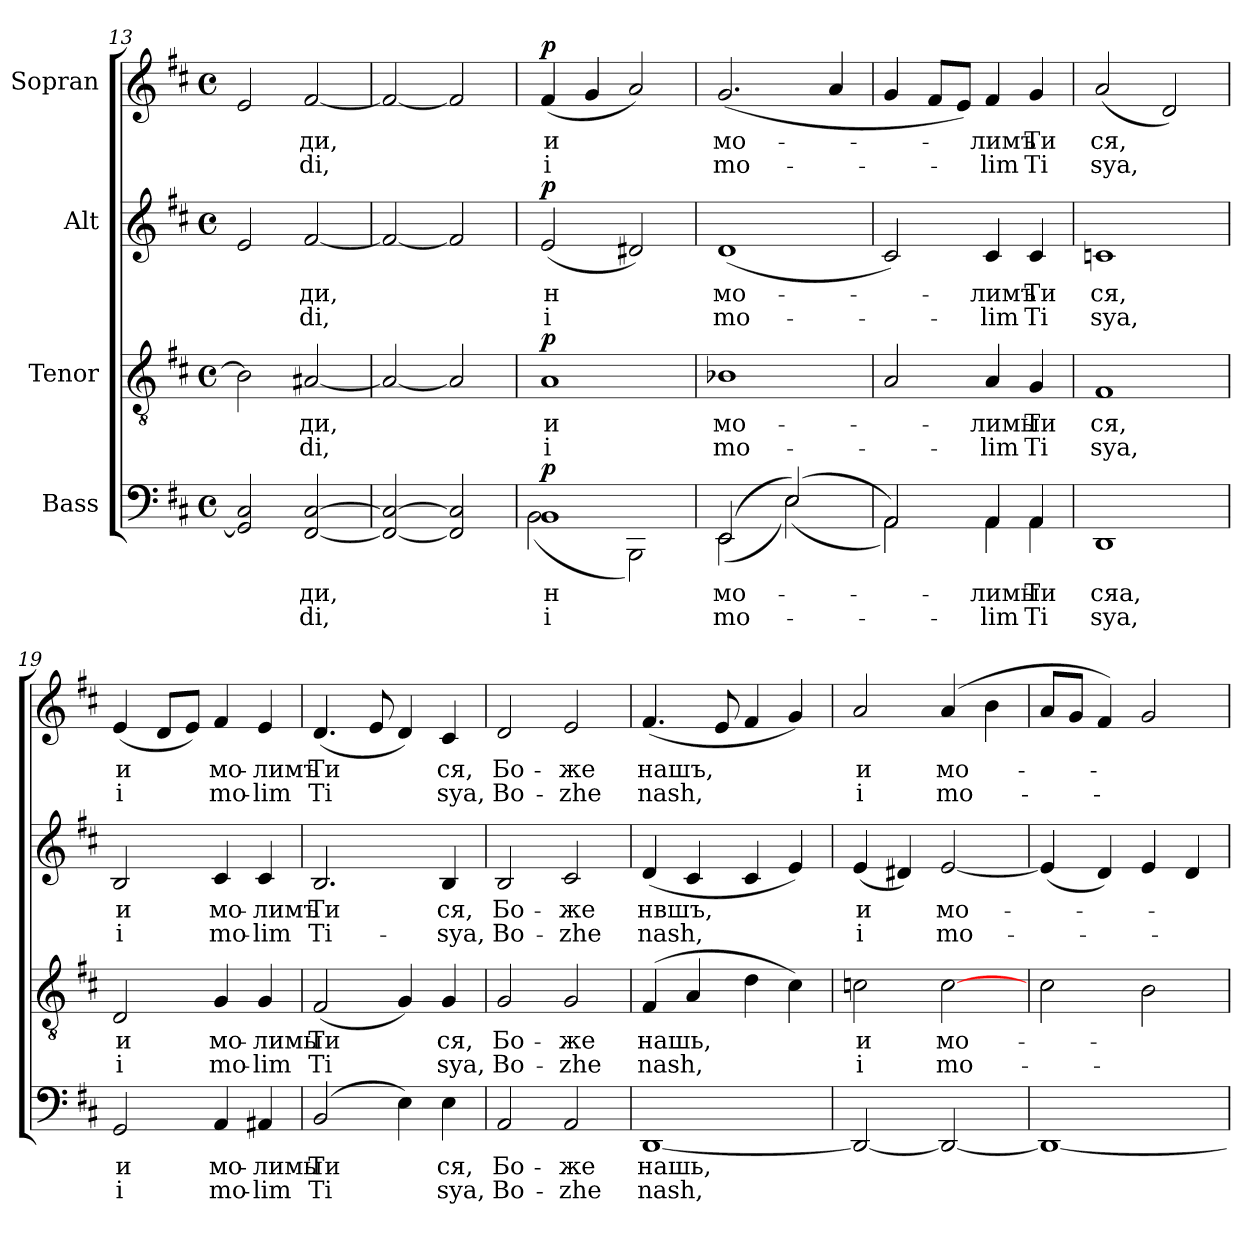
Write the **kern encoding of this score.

**kern	**text	**text	**dynam	**kern	**text	**text	**dynam	**kern	**text	**text	**dynam	**kern	**text	**text	**dynam
*part4	*part4	*part4	*part4	*part3	*part3	*part3	*part3	*part2	*part2	*part2	*part2	*part1	*part1	*part1	*part1
*staff4	*staff4	*staff4	*staff4	*staff3	*staff3	*staff3	*staff3	*staff2	*staff2	*staff2	*staff2	*staff1	*staff1	*staff1	*staff1
*I"Bass	*	*	*	*I"Tenor	*	*	*	*I"Alt	*	*	*	*I"Sopran	*	*	*
*clefF4	*	*	*	*clefGv2	*	*	*	*clefG2	*	*	*	*clefG2	*	*	*
*k[f#c#]	*	*	*	*k[f#c#]	*	*	*	*k[f#c#]	*	*	*	*k[f#c#]	*	*	*
*D:	*	*	*	*D:	*	*	*	*D:	*	*	*	*D:	*	*	*
*M4/4	*	*	*	*M4/4	*	*	*	*M4/4	*	*	*	*M4/4	*	*	*
*met(c)	*	*	*	*met(c)	*	*	*	*met(c)	*	*	*	*met(c)	*	*	*
=13	=13	=13	=13	=13	=13	=13	=13	=13	=13	=13	=13	=13	=13	=13	=13
2GG/] 2C#/	.	.	.	2B\]	.	.	.	2e/	.	.	.	2e/	.	.	.
!	!LO:LY:b	!LO:LY:b	!	!	!LO:LY:b	!LO:LY:b	!	!	!LO:LY:b	!LO:LY:b	!	!	!LO:LY:b	!LO:LY:b	!
[2FF#/ [2C#/	-ди,	-di,	.	[2A#X/	-ди,	-di,	.	[2f#/	-ди,	-di,	.	[2f#/	-ди,	-di,	.
!!LO:LB:g=z
=14	=14	=14	=14	=14	=14	=14	=14	=14	=14	=14	=14	=14	=14	=14	=14
2FF#/_ 2C#/_	.	.	.	2A#/_	.	.	.	2f#/_	.	.	.	2f#/_	.	.	.
2FF#/] 2C#/]	.	.	.	2A#/]	.	.	.	2f#/]	.	.	.	2f#/]	.	.	.
=15	=15	=15	=15	=15	=15	=15	=15	=15	=15	=15	=15	=15	=15	=15	=15
!	!LO:LY:b	!LO:LY:b	!LO:DY:a	!	!LO:LY:b	!LO:LY:b	!LO:DY:a	!	!LO:LY:b	!LO:LY:b	!LO:DY:a	!	!LO:LY:b	!LO:LY:b	!LO:DY:a
*^	*	*	*	*	*	*	*	*	*	*	*	*	*	*	*
1BB	(<2BB\	н	i	p	1A	и	i	p	(<2e/	н	i	p	(<4f#/	и	i	p
.	.	.	.	.	.	.	.	.	.	.	.	.	4g/	.	.	.
.	2BBB\)	.	.	.	.	.	.	.	2d#X/)	.	.	.	2a/)	.	.	.
=16	=16	=16	=16	=16	=16	=16	=16	=16	=16	=16	=16	=16	=16	=16	=16	=16
!	!	!LO:LY:b	!LO:LY:b	!	!	!LO:LY:b	!LO:LY:b	!	!	!LO:LY:b	!LO:LY:b	!	!	!LO:LY:b	!LO:LY:b	!
(>2EE/	(<2EE\	мо-	mo-	.	1B-X	мо-	mo-	.	(<1d	мо-	mo-	.	(<2.g/	мо-	mo-	.
(>2E/)	(<2E\)	.	.	.	.	.	.	.	.	.	.	.	.	.	.	.
.	.	.	.	.	.	.	.	.	.	.	.	.	4a/	.	.	.
=17	=17	=17	=17	=17	=17	=17	=17	=17	=17	=17	=17	=17	=17	=17	=17	=17
2AA/)	2AA\)	.	.	.	2A/	.	.	.	2c#/)	.	.	.	4g/	.	.	.
.	.	.	.	.	.	.	.	.	.	.	.	.	8f#/L	.	.	.
.	.	.	.	.	.	.	.	.	.	.	.	.	8e/J)	.	.	.
!	!	!LO:LY:b	!LO:LY:b	!	!	!LO:LY:b	!LO:LY:b	!	!	!LO:LY:b	!LO:LY:b	!	!	!LO:LY:b	!LO:LY:b	!
4AA/	4AA\	-лимы	-lim	.	4A/	-лимы	-lim	.	4c#/	-лимъ	-lim	.	4f#/	-лимъ	-lim	.
!	!	!LO:LY:b	!LO:LY:b	!	!	!LO:LY:b	!LO:LY:b	!	!	!LO:LY:b	!LO:LY:b	!	!	!LO:LY:b	!LO:LY:b	!
4AA/	4AA\	Ти	Ti	.	4G/	Ти	Ti	.	4c#/	Ти	Ti	.	4g/	Ти	Ti	.
=18	=18	=18	=18	=18	=18	=18	=18	=18	=18	=18	=18	=18	=18	=18	=18	=18
!	!	!LO:LY:b	!LO:LY:b	!	!	!LO:LY:b	!LO:LY:b	!	!	!LO:LY:b	!LO:LY:b	!	!	!LO:LY:b	!LO:LY:b	!
*v	*v	*	*	*	*	*	*	*	*	*	*	*	*	*	*	*
1DD	сяа,	sya,	.	1F#	ся,	sya,	.	1cn	ся,	sya,	.	(<2a/	ся,	sya,	.
.	.	.	.	.	.	.	.	.	.	.	.	2d/)	.	.	.
=19	=19	=19	=19	=19	=19	=19	=19	=19	=19	=19	=19	=19	=19	=19	=19
!	!LO:LY:b	!LO:LY:b	!	!	!LO:LY:b	!LO:LY:b	!	!	!LO:LY:b	!LO:LY:b	!	!	!LO:LY:b	!LO:LY:b	!
2GG/	и	i	.	2D/	и	i	.	2B/	и	i	.	(<4e/	и	i	.
.	.	.	.	.	.	.	.	.	.	.	.	8d/L	.	.	.
.	.	.	.	.	.	.	.	.	.	.	.	8e/J)	.	.	.
!	!LO:LY:b	!LO:LY:b	!	!	!LO:LY:b	!LO:LY:b	!	!	!LO:LY:b	!LO:LY:b	!	!	!LO:LY:b	!LO:LY:b	!
4AA/	мо-	mo-	.	4G/	мо-	mo-	.	4c#/	мо-	mo-	.	4f#/	мо-	mo-	.
!	!LO:LY:b	!LO:LY:b	!	!	!LO:LY:b	!LO:LY:b	!	!	!LO:LY:b	!LO:LY:b	!	!	!LO:LY:b	!LO:LY:b	!
4AA#X/	-лимы	-lim	.	4G/	-лимы	-lim	.	4c#/	-лимъ	-lim	.	4e/	-лимъ	-lim	.
!!LO:PB:g=z
=20	=20	=20	=20	=20	=20	=20	=20	=20	=20	=20	=20	=20	=20	=20	=20
!	!LO:LY:b	!LO:LY:b	!	!	!LO:LY:b	!LO:LY:b	!	!	!LO:LY:b	!LO:LY:b	!	!	!LO:LY:b	!LO:LY:b	!
(>2BB/	Ти	Ti	.	(<2F#/	Ти	Ti	.	2.B/	Ти	Ti-	.	(<4.d/	Ти	Ti	.
.	.	.	.	.	.	.	.	.	.	.	.	8e/	.	.	.
4E\)	.	.	.	4G/)	.	.	.	.	.	.	.	4d/)	.	.	.
!	!LO:LY:b	!LO:LY:b	!	!	!LO:LY:b	!LO:LY:b	!	!	!LO:LY:b	!LO:LY:b	!	!	!LO:LY:b	!LO:LY:b	!
4E\	ся,	sya,	.	4G/	ся,	sya,	.	4B/	ся,	-sya,	.	4c#/	ся,	sya,	.
=21	=21	=21	=21	=21	=21	=21	=21	=21	=21	=21	=21	=21	=21	=21	=21
!	!LO:LY:b	!LO:LY:b	!	!	!LO:LY:b	!LO:LY:b	!	!	!LO:LY:b	!LO:LY:b	!	!	!LO:LY:b	!LO:LY:b	!
2AA/	Бо-	Bo-	.	2G/	Бо-	Bo-	.	2B/	Бо-	Bo-	.	2d/	Бо-	Bo-	.
!	!LO:LY:b	!LO:LY:b	!	!	!LO:LY:b	!LO:LY:b	!	!	!LO:LY:b	!LO:LY:b	!	!	!LO:LY:b	!LO:LY:b	!
2AA/	-же	-zhe	.	2G/	-же	-zhe	.	2c#/	-же	-zhe	.	2e/	-же	-zhe	.
=22	=22	=22	=22	=22	=22	=22	=22	=22	=22	=22	=22	=22	=22	=22	=22
!	!LO:LY:b	!LO:LY:b	!	!	!LO:LY:b	!LO:LY:b	!	!	!LO:LY:b	!LO:LY:b	!	!	!LO:LY:b	!LO:LY:b	!
[1DD	нашь,	nash,	.	(<4F#/	нашь,	nash,	.	(<4d/	нвшъ,	nash,	.	(<4.f#/	нашъ,	nash,	.
.	.	.	.	4A/	.	.	.	4c#/	.	.	.	.	.	.	.
.	.	.	.	.	.	.	.	.	.	.	.	8e/	.	.	.
.	.	.	.	4d\	.	.	.	4c#/	.	.	.	4f#/	.	.	.
.	.	.	.	4c#\)	.	.	.	4e/)	.	.	.	4g/)	.	.	.
=23	=23	=23	=23	=23	=23	=23	=23	=23	=23	=23	=23	=23	=23	=23	=23
!	!	!	!	!	!LO:LY:b	!LO:LY:b	!	!	!LO:LY:b	!LO:LY:b	!	!	!LO:LY:b	!LO:LY:b	!
2DD/_	.	.	.	2cn\	и	i	.	(<4e/	и	i	.	2a/	и	i	.
.	.	.	.	.	.	.	.	4d#X/)	.	.	.	.	.	.	.
!	!	!	!	!	!LO:LY:b	!LO:LY:b	!	!	!LO:LY:b	!LO:LY:b	!	!	!LO:LY:b	!LO:LY:b	!
2DD/_	.	.	.	[2c\	мо-	mo-	.	[2e/	мо-	mo-	.	(<4a/	мо-	mo-	.
.	.	.	.	.	.	.	.	.	.	.	.	4b\	.	.	.
=24	=24	=24	=24	=24	=24	=24	=24	=24	=24	=24	=24	=24	=24	=24	=24
1DD_	.	.	.	2c#\	.	.	.	(<4e/]	.	.	.	8a/L	.	.	.
.	.	.	.	.	.	.	.	.	.	.	.	8g/J	.	.	.
.	.	.	.	.	.	.	.	4d/)	.	.	.	4f#/)	.	.	.
.	.	.	.	2B\	.	.	.	4e/	.	.	.	2g/	.	.	.
.	.	.	.	.	.	.	.	4d/	.	.	.	.	.	.	.
=	=	=	=	=	=	=	=	=	=	=	=	=	=	=	=
*-	*-	*-	*-	*-	*-	*-	*-	*-	*-	*-	*-	*-	*-	*-	*-
